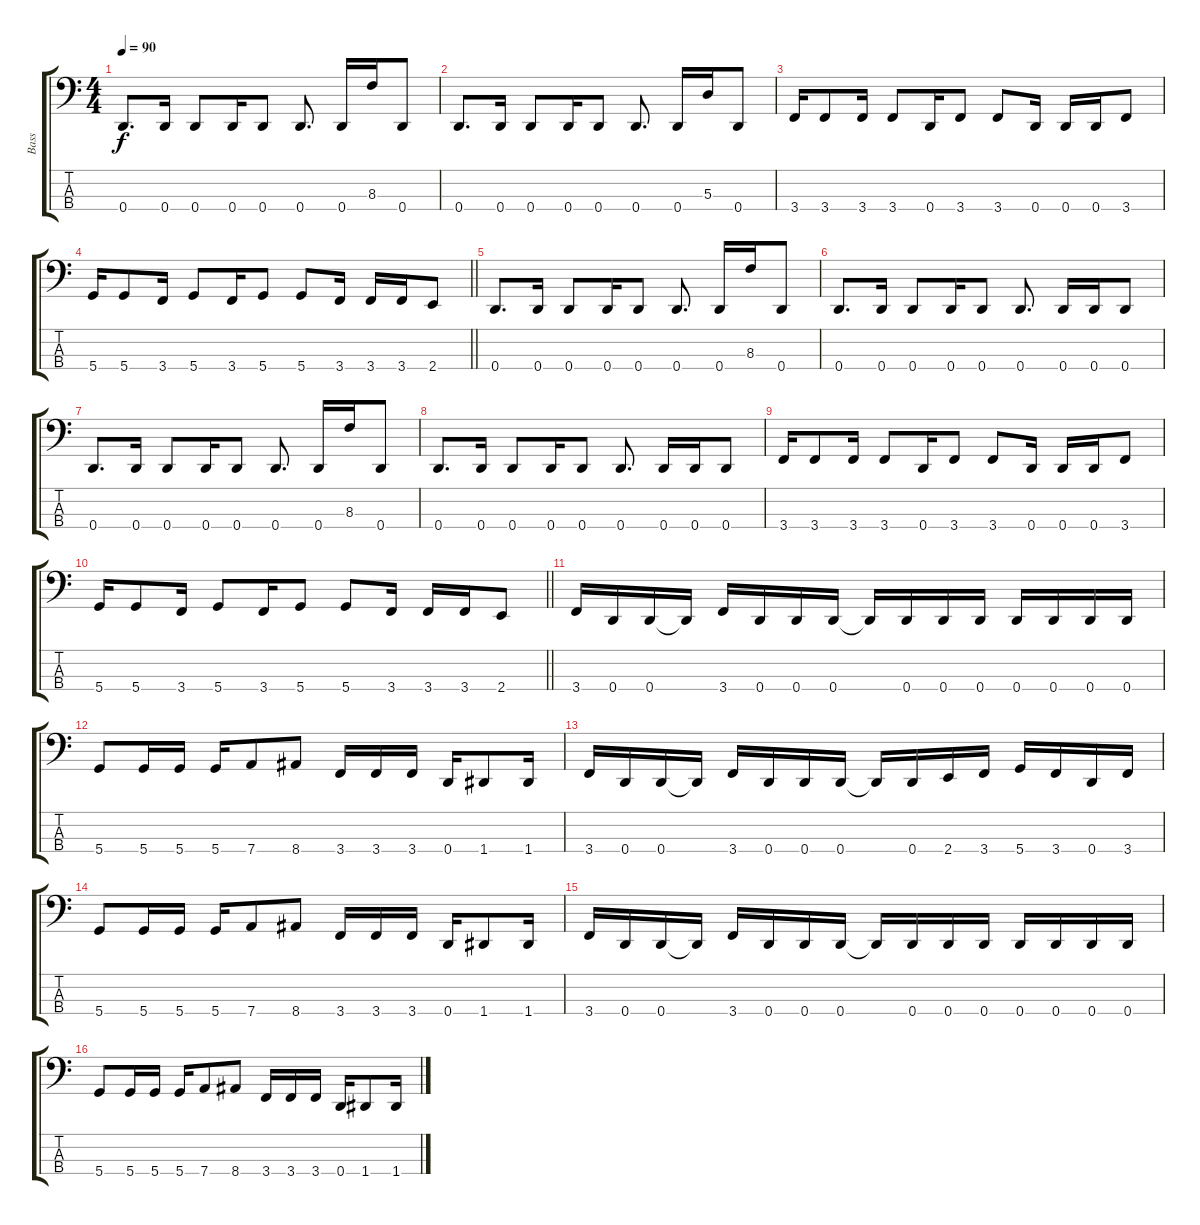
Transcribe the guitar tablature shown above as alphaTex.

\track ("Bass" "Bass") {instrument electricbassfinger}
\staff {score tabs}
\tuning (G2 D2 A1 D1) {hide}
\ts (4 4)
\tempo 90
\clef f4
\ks c
0.4.8{d dy f} 0.4.16 0.4.8 0.4.16 0.4.8 0.4.8{d} 0.4.16 8.3.16 0.4.8 |
0.4.8{d} 0.4.16 0.4.8 0.4.16 0.4.8 0.4.8{d} 0.4.16 5.3.16 0.4.8 |
3.4.16 3.4.8 3.4.16 3.4.8 0.4.16 3.4.8 3.4.8 0.4.16 0.4.16 0.4.16 3.4.8 |
\barLineRight lightlight
5.4.16 5.4.8 3.4.16 5.4.8 3.4.16 5.4.8 5.4.8 3.4.16 3.4.16 3.4.16 2.4.8 |
0.4.8{d} 0.4.16 0.4.8 0.4.16 0.4.8 0.4.8{d} 0.4.16 8.3.16 0.4.8 |
0.4.8{d} 0.4.16 0.4.8 0.4.16 0.4.8 0.4.8{d} 0.4.16 0.4.16 0.4.8 |
0.4.8{d} 0.4.16 0.4.8 0.4.16 0.4.8 0.4.8{d} 0.4.16 8.3.16 0.4.8 |
0.4.8{d} 0.4.16 0.4.8 0.4.16 0.4.8 0.4.8{d} 0.4.16 0.4.16 0.4.8 |
3.4.16 3.4.8 3.4.16 3.4.8 0.4.16 3.4.8 3.4.8 0.4.16 0.4.16 0.4.16 3.4.8 |
\barLineRight lightlight
5.4.16 5.4.8 3.4.16 5.4.8 3.4.16 5.4.8 5.4.8 3.4.16 3.4.16 3.4.16 2.4.8 |
3.4.16 0.4.16 0.4.16 0.4{t}.16 3.4.16 0.4.16 0.4.16 0.4.16 0.4{t}.16 0.4.16 0.4.16 0.4.16 0.4.16 0.4.16 0.4.16 0.4.16 |
5.4.8 5.4.16 5.4.16 5.4.16 7.4.8 8.4.8 3.4.16 3.4.16 3.4.16 0.4.16 1.4.8 1.4.16 |
3.4.16 0.4.16 0.4.16 0.4{t}.16 3.4.16 0.4.16 0.4.16 0.4.16 0.4{t}.16 0.4.16 2.4.16 3.4.16 5.4.16 3.4.16 0.4.16 3.4.16 |
5.4.8 5.4.16 5.4.16 5.4.16 7.4.8 8.4.8 3.4.16 3.4.16 3.4.16 0.4.16 1.4.8 1.4.16 |
3.4.16 0.4.16 0.4.16 0.4{t}.16 3.4.16 0.4.16 0.4.16 0.4.16 0.4{t}.16 0.4.16 0.4.16 0.4.16 0.4.16 0.4.16 0.4.16 0.4.16 |
5.4.8 5.4.16 5.4.16 5.4.16 7.4.8 8.4.8 3.4.16 3.4.16 3.4.16 0.4.16 1.4.8 1.4.16
